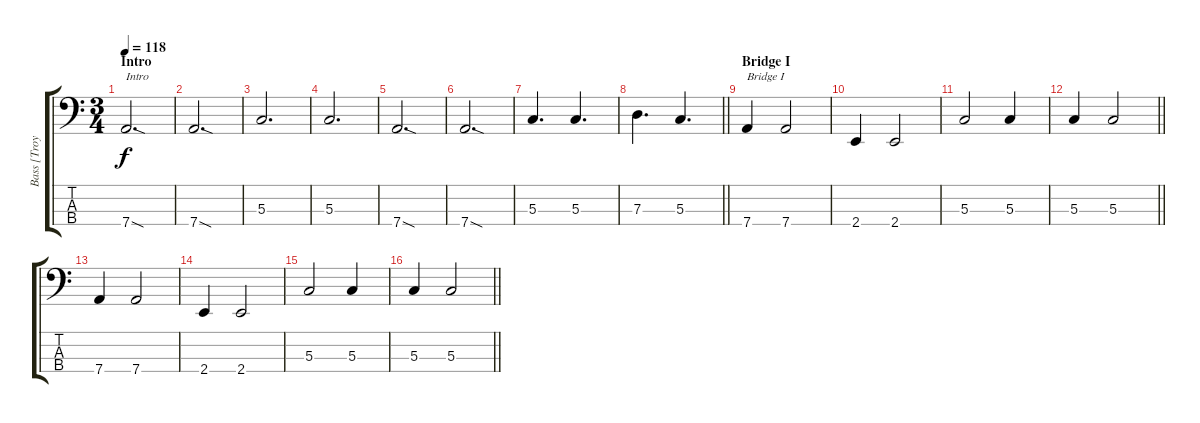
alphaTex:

\track ("Bass [Troy Sanders]" "Bass [Troy") {instrument electricbasspick}
\staff {score tabs}
\tuning (F2 C2 G1 D1) {hide}
\ts (3 4)
\section ("" "Intro")
\tempo 118
\clef f4
\ks c
7.4{sod}.2{d txt "Intro" dy f instrument electricbasspick} |
7.4{sod}.2{d} |
5.3.2{d} |
5.3.2{d} |
7.4{sod}.2{d} |
7.4{sod}.2{d} |
5.3.4{d} 5.3.4{d} |
\barLineRight lightlight
7.3.4{d} 5.3.4{d} |
\section ("" "Bridge I")
7.4.4{txt "Bridge I"} 7.4.2 |
2.4.4 2.4.2 |
5.3.2 5.3.4 |
\barLineRight lightlight
5.3.4 5.3.2 |
7.4.4 7.4.2 |
2.4.4 2.4.2 |
5.3.2 5.3.4 |
\barLineRight lightlight
5.3.4 5.3.2
